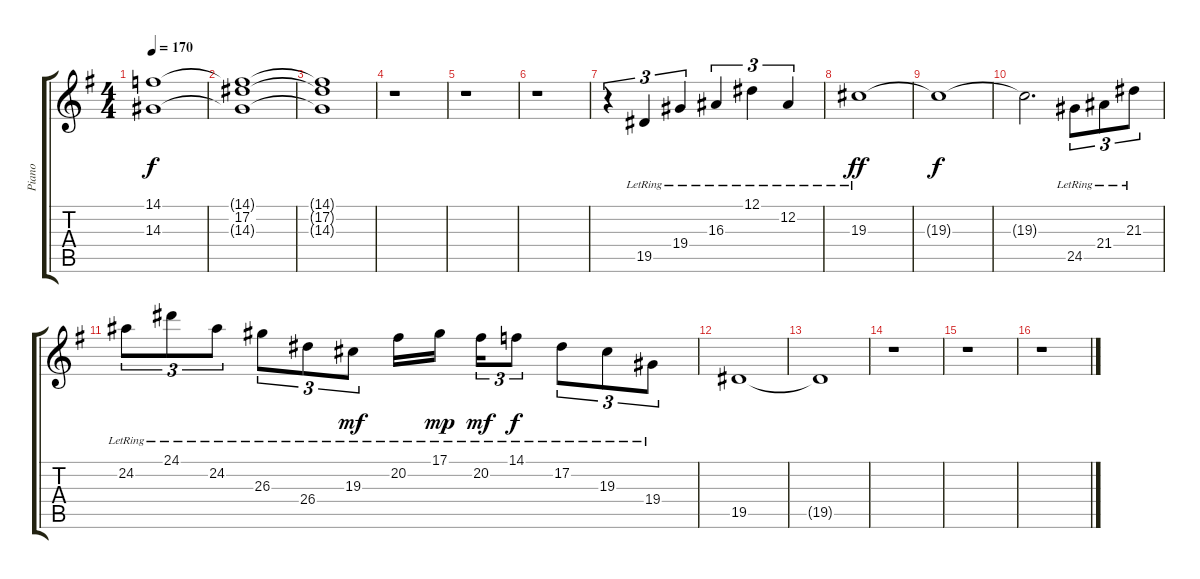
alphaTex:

\track ("Piano" "Piano") {instrument acousticgrandpiano}
\staff {score tabs}
\tuning (Eb4 Bb3 Gb3 Db3 Ab2 Eb2) {hide}
\ts (4 4)
\tempo 170
\clef g2
\ks g
(14.1 14.3).1{dy f} |
(14.1{t} 17.2 14.3{t}).1 |
(14.1{t} 17.2{t} 14.3{t}).1 |
r.1 |
r.1 |
r.1 |
r.4{tu (3 2)} 19.5{lr}.4{tu (3 2)} 19.4{lr}.4{tu (3 2)} 16.3{lr}.4{tu (3 2)} 12.1{lr}.4{tu (3 2)} 12.2{lr}.4{tu (3 2)} |
19.3{lr}.1{dy ff} |
19.3{t}.1{dy f} |
19.3{t}.2{d} 24.5{lr}.8{tu (3 2)} 21.4{lr}.8{tu (3 2)} 21.3{lr}.8{tu (3 2)} |
24.2{lr}.8{tu (3 2)} 24.1{lr}.8{tu (3 2)} 24.2{lr}.8{tu (3 2)} 26.3{lr}.8{tu (3 2)} 26.4{lr}.8{tu (3 2)} 19.3{lr}.8{tu (3 2) dy mf} 20.2{lr}.16 17.1{lr}.16{dy mp beam splitsecondary} 20.2{lr}.16{tu (3 2) dy mf} 14.1{lr}.8{tu (3 2) dy f} 17.2{lr}.8{tu (3 2)} 19.3{lr}.8{tu (3 2)} 19.4{lr}.8{tu (3 2)} |
19.5.1 |
19.5{t}.1 |
r.1 |
r.1 |
r.1
